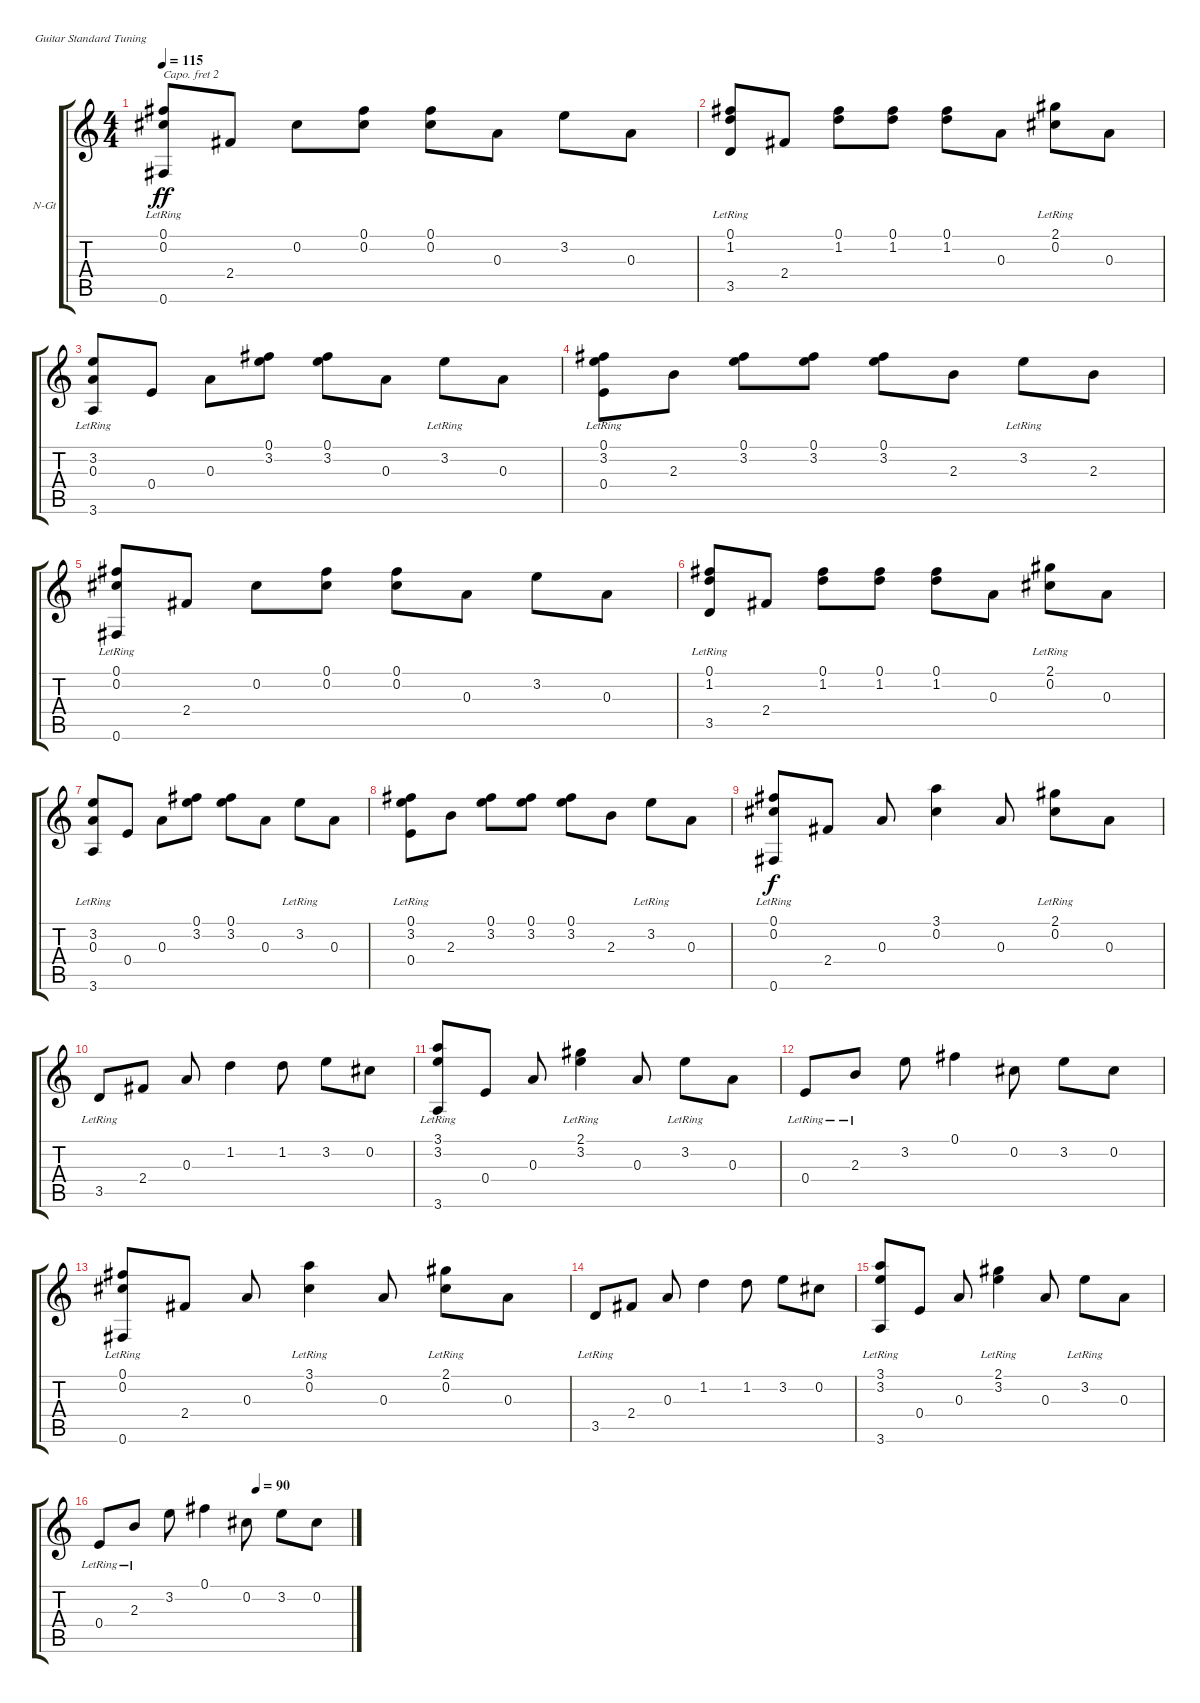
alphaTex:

\bracketExtendMode groupsimilarinstruments
\firstSystemTrackNameOrientation horizontal
\otherSystemsTrackNameOrientation horizontal
\track ("Äîðîæêà 1" "N-Gt") {instrument acousticguitarnylon}
\staff {score tabs}
\capo 2
\tuning (E4 B3 G3 D3 A2 E2)
\ts (4 4)
\tempo 115
\clef g2
\ks c
(0.1{lr} 0.2{lr} 0.6{lr}).8{dy ff} 2.4.8 0.2.8 (0.1 0.2).8 (0.1 0.2).8 0.3.8 3.2.8 0.3.8 |
(0.1{lr} 1.2{lr} 3.5{lr}).8 2.4.8 (1.2 0.1).8 (0.1 1.2).8 (0.1 1.2).8 0.3.8 (2.1{lr} 0.2{lr}).8 0.3.8 |
(3.2{lr} 0.3 3.6{lr}).8 0.4.8 0.3.8 (0.1 3.2).8 (0.1 3.2).8 0.3.8 3.2{lr}.8 0.3.8 |
(0.1 3.2{lr} 0.4).8 2.3.8 (3.2 0.1).8 (0.1 3.2).8 (0.1 3.2).8 2.3.8 3.2{lr}.8 2.3.8 |
(0.1{lr} 0.2{lr} 0.6{lr}).8 2.4.8 0.2.8 (0.1 0.2).8 (0.1 0.2).8 0.3.8 3.2.8 0.3.8 |
(0.1{lr} 1.2{lr} 3.5{lr}).8 2.4.8 (1.2 0.1).8 (0.1 1.2).8 (0.1 1.2).8 0.3.8 (2.1{lr} 0.2{lr}).8 0.3.8 |
(3.2{lr} 0.3 3.6{lr}).8 0.4.8 0.3.8 (0.1 3.2).8 (0.1 3.2).8 0.3.8 3.2{lr}.8 0.3.8 |
(0.1 3.2{lr} 0.4).8 2.3.8 (3.2 0.1).8 (0.1 3.2).8 (0.1 3.2).8 2.3.8 3.2{lr}.8 0.3.8 |
(0.1{lr} 0.2{lr} 0.6{lr}).8{dy f} 2.4.8 0.3.8 (3.1 0.2).4 0.3.8 (2.1{lr} 0.2{lr}).8 0.3.8 |
3.5{lr}.8 2.4.8 0.3.8 1.2.4 1.2.8 3.2.8 0.2.8 |
(3.1{lr} 3.2{lr} 3.6{lr}).8 0.4.8 0.3.8 (2.1{lr} 3.2{lr}).4 0.3.8 3.2{lr}.8 0.3.8 |
0.4{lr}.8 2.3{lr}.8 3.2.8 0.1.4 0.2.8 3.2.8 0.2.8 |
(0.1{lr} 0.2{lr} 0.6{lr}).8 2.4.8 0.3.8 (3.1{lr} 0.2{lr}).4 0.3.8 (2.1{lr} 0.2{lr}).8 0.3.8 |
3.5{lr}.8 2.4.8 0.3.8 1.2.4 1.2.8 3.2.8 0.2.8 |
(3.1{lr} 3.2{lr} 3.6{lr}).8 0.4.8 0.3.8 (2.1{lr} 3.2{lr}).4 0.3.8 3.2{lr}.8 0.3.8 |
\tempo (90 0.625)
0.4{lr}.8 2.3{lr}.8 3.2.8 0.1.4 0.2.8 3.2.8 0.2.8
